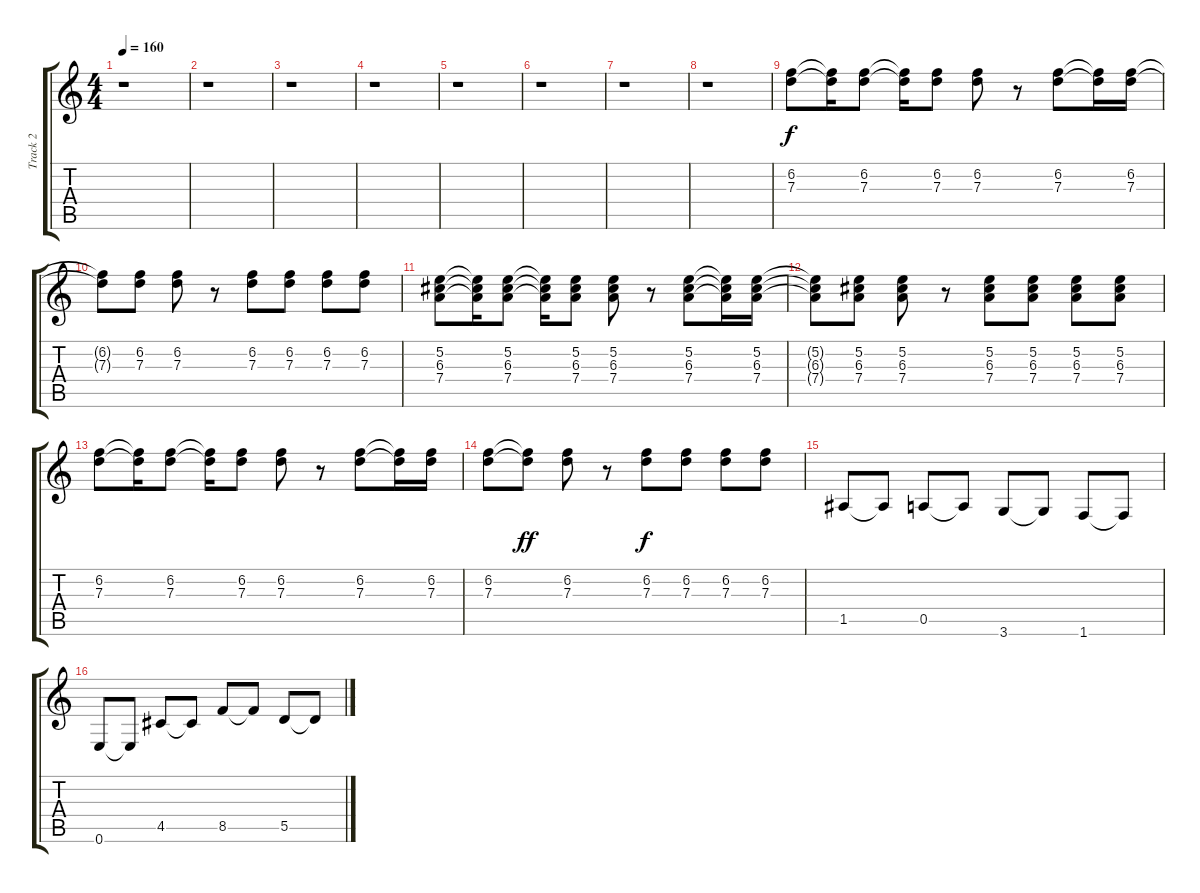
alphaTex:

\track ("Track 2" "Track 2") {instrument distortionguitar}
\staff {score tabs}
\tuning (E4 B3 G3 D3 A2 E2) {hide}
\ts (4 4)
\tempo 160
\clef g2
\ks c
r.1{dy f} |
r.1 |
r.1 |
r.1 |
r.1 |
r.1 |
r.1 |
r.1 |
(6.2 7.3).8 (6.2{t} 7.3{t}).16 (6.2 7.3).8 (6.2{t} 7.3{t}).16 (6.2 7.3).8 (6.2 7.3).8 r.8 (6.2 7.3).8 (6.2{t} 7.3{t}).16 (6.2 7.3).16 |
(6.2{t} 7.3{t}).8 (6.2 7.3).8 (6.2 7.3).8 r.8 (6.2 7.3).8 (6.2 7.3).8 (6.2 7.3).8 (6.2 7.3).8 |
(5.2 6.3 7.4).8 (5.2{t} 6.3{t} 7.4{t}).16 (5.2 6.3 7.4).8 (5.2{t} 6.3{t} 7.4{t}).16 (5.2 6.3 7.4).8 (5.2 6.3 7.4).8 r.8 (5.2 6.3 7.4).8 (5.2{t} 6.3{t} 7.4{t}).16 (5.2 6.3 7.4).16 |
(5.2{t} 6.3{t} 7.4{t}).8 (5.2 6.3 7.4).8 (5.2 6.3 7.4).8 r.8 (5.2 6.3 7.4).8 (5.2 6.3 7.4).8 (5.2 6.3 7.4).8 (5.2 6.3 7.4).8 |
(6.2 7.3).8 (6.2{t} 7.3{t}).16 (6.2 7.3).8 (6.2{t} 7.3{t}).16 (6.2 7.3).8 (6.2 7.3).8 r.8 (6.2 7.3).8 (6.2{t} 7.3{t}).16 (6.2 7.3).16 |
(6.2 7.3).8 (6.2{t} 7.3{t}).8{dy ff} (6.2 7.3).8 r.8 (6.2 7.3).8{dy f} (6.2 7.3).8 (6.2 7.3).8 (6.2 7.3).8 |
1.5.8 1.5{t}.8 0.5.8 0.5{t}.8 3.6.8 3.6{t}.8 1.6.8 1.6{t}.8 |
0.6.8 0.6{t}.8 4.5.8 4.5{t}.8 8.5.8 8.5{t}.8 5.5.8 5.5{t}.8
